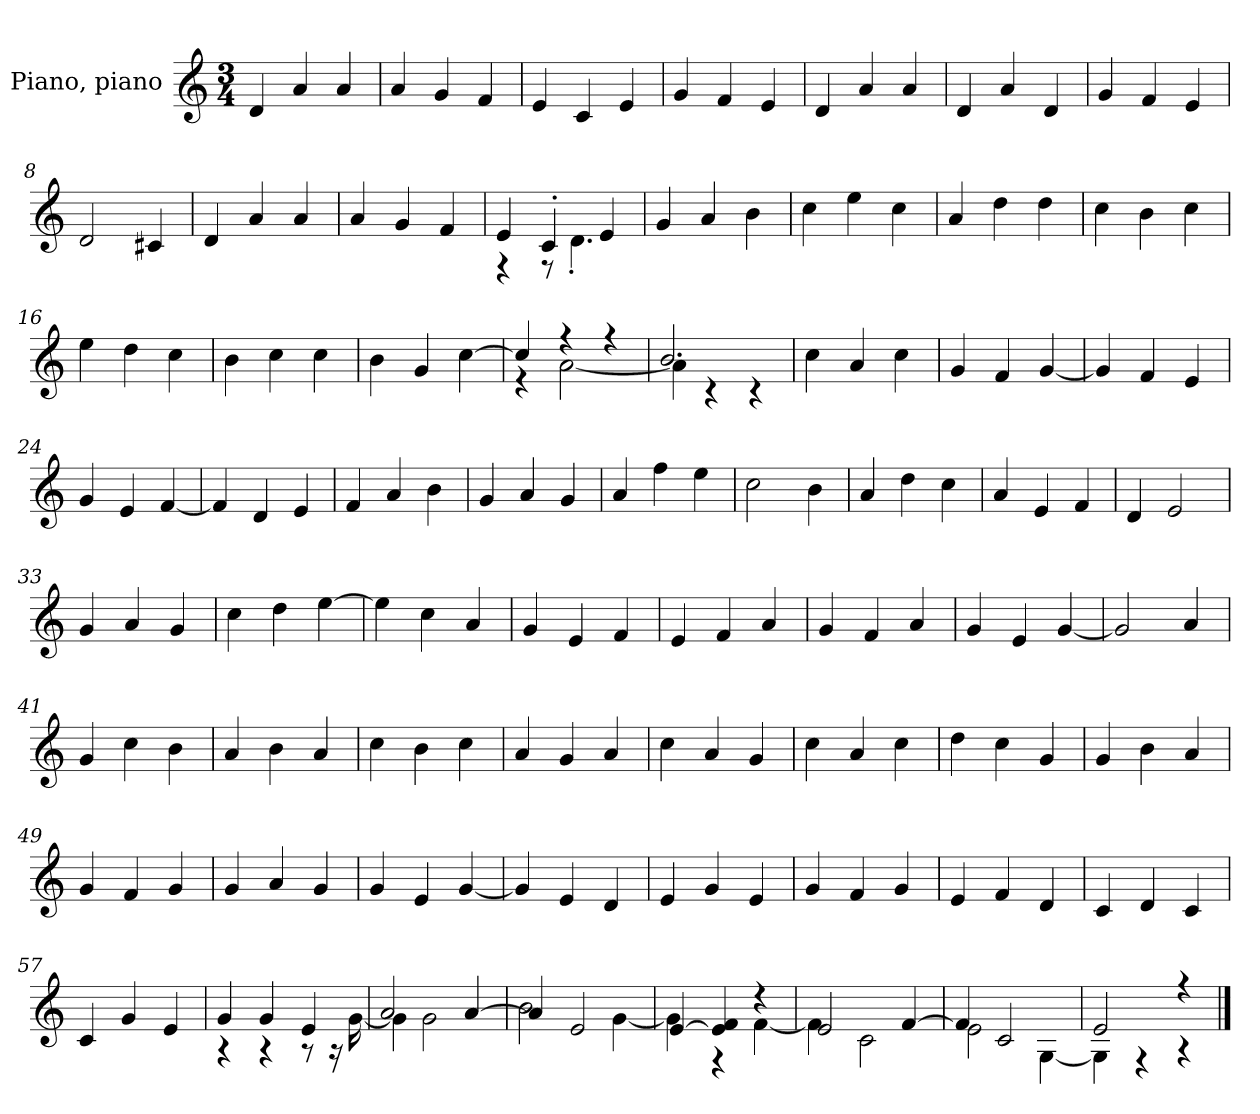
**kern
*part1
*staff1
*I"Piano, piano
*clefG2
*k[]
*M3/4
*MM126
=1
4d/
4a/
4a/
=2
4a/
4g/
4f/
=3
4e/
4c/
4e/
=4
4g/
4f/
4e/
=5
4d/
4a/
4a/
=6
4d/
4a/
4d/
=7
4g/
4f/
4e/
=8
2d/
4c#X/
=9
4d/
4a/
4a/
=10
4a/
4g/
4f/
!!LO:LB:g=z
=11
*^
4e/	4r
4c'/	8r
.	4.d'\
4e/	.
*v	*v
=12
4g/
4a/
4b\
=13
4cc\
4ee\
4cc\
=14
4a/
4dd\
4dd\
=15
4cc\
4b\
4cc\
=16
4ee\
4dd\
4cc\
=17
4b\
4cc\
4cc\
=18
4b\
4g/
[4cc\
=19
*^
4cc/]	4r
4r	[2a\
4r	.
=20	=20
2.b/	4a\]
.	4r
.	4r
*v	*v
=21
4cc\
4a/
4cc\
!!LO:LB:g=z
=22
4g/
4f/
[4g/
=23
4g/]
4f/
4e/
=24
4g/
4e/
[4f/
=25
4f/]
4d/
4e/
=26
4f/
4a/
4b\
=27
4g/
4a/
4g/
=28
4a/
4ff\
4ee\
=29
2cc\
4b\
=30
4a/
4dd\
4cc\
=31
4a/
4e/
4f/
=32
4d/
2e/
=33
4g/
4a/
4g/
!!LO:LB:g=z
=34
4cc\
4dd\
[4ee\
=35
4ee\]
4cc\
4a/
=36
4g/
4e/
4f/
=37
4e/
4f/
4a/
=38
4g/
4f/
4a/
=39
4g/
4e/
[4g/
=40
2g/]
4a/
=41
4g/
4cc\
4b\
=42
4a/
4b\
4a/
=43
4cc\
4b\
4cc\
=44
4a/
4g/
4a/
=45
4cc\
4a/
4g/
!!LO:LB:g=z
=46
4cc\
4a/
4cc\
=47
4dd\
4cc\
4g/
=48
4g/
4b\
4a/
=49
4g/
4f/
4g/
=50
4g/
4a/
4g/
=51
4g/
4e/
[4g/
=52
4g/]
4e/
4d/
=53
4e/
4g/
4e/
=54
4g/
4f/
4g/
=55
4e/
4f/
4d/
=56
4c/
4d/
4c/
!!LO:LB:g=z
=57
4c/
4g/
4e/
=58
*^
4g/	4r
4g/	4r
4e/	8r
.	16r
.	[16g\
=59	=59
2a/	4g\]
.	2g\
[4a/	.
=60	=60
4a/]	2b\
2e/	.
.	[4g\
=61	=61
[4e/	4g\]
4e/] 4f/	4r
4r	[4f\
=62	=62
2e/	4f\]
.	2c\
[4f/	.
=63	=63
4f/]	2e\
2c/	.
.	[4G\
=64	=64
2e/	4G\]
.	4r
4r	4r
*v	*v
==
*-
